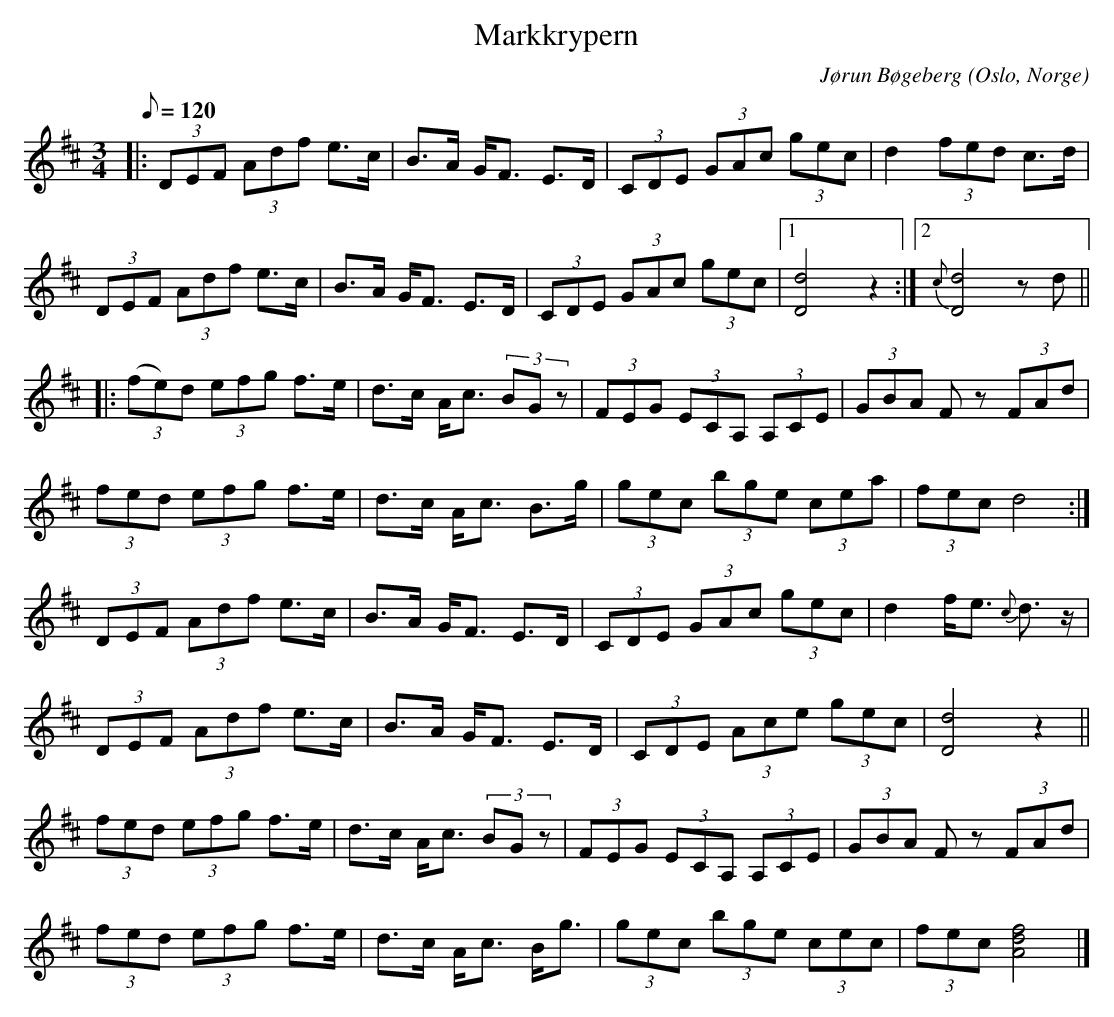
X:1
T:Markkrypern
M:3/4
L:1/8
Q:120
O:Oslo, Norge
C:Jørun Bøgeberg
M:3/4
L:1/16
K:D
|:(3D2E2F2 (3A2d2f2 e3c | B3A GF3 E3D| (3C2D2E2 (3G2A2c2 (3g2e2c2| d4(3f2e2d2 c3d|
(3D2E2F2 (3A2d2f2 e3c | B3A GF3 E3D |(3C2D2E2 (3G2A2c2 (3g2e2c2|1 [D8d8]z4:|2 {c}[D8d8]z2d2 ||
|:(3(f2e2)d2 (3e2f2g2 f3e|d3c Ac3 (3B2G2z2| (3F2E2G2 (3E2C2A,2 (3A,2C2E2|(3G2B2A2 F2z2 (3F2A2d2|
 (3f2e2d2 (3e2f2g2 f3e|d3c Ac3 B3g |(3g2e2c2 (3b2g2e2 (3c2e2a2| (3f2e2c2 d8:|
(3D2E2F2 (3A2d2f2 e3c | B3A GF3 E3D| (3C2D2E2 (3G2A2c2 (3g2e2c2| d4fe3 {c}d3z|
(3D2E2F2 (3A2d2f2 e3c | B3A GF3 E3D |(3C2D2E2 (3A2c2e2 (3g2e2c2| [D8d8]z4||
(3f2e2d2 (3e2f2g2 f3e|d3c Ac3 (3B2G2z2| (3F2E2G2 (3E2C2A,2 (3A,2C2E2|(3G2B2A2 F2z2 (3F2A2d2|
 (3f2e2d2 (3e2f2g2 f3e|d3c Ac3 Bg3 |(3g2e2c2 (3b2g2e2 (3c2e2c2|(3f2e2c2 [A8d8f8] |]
